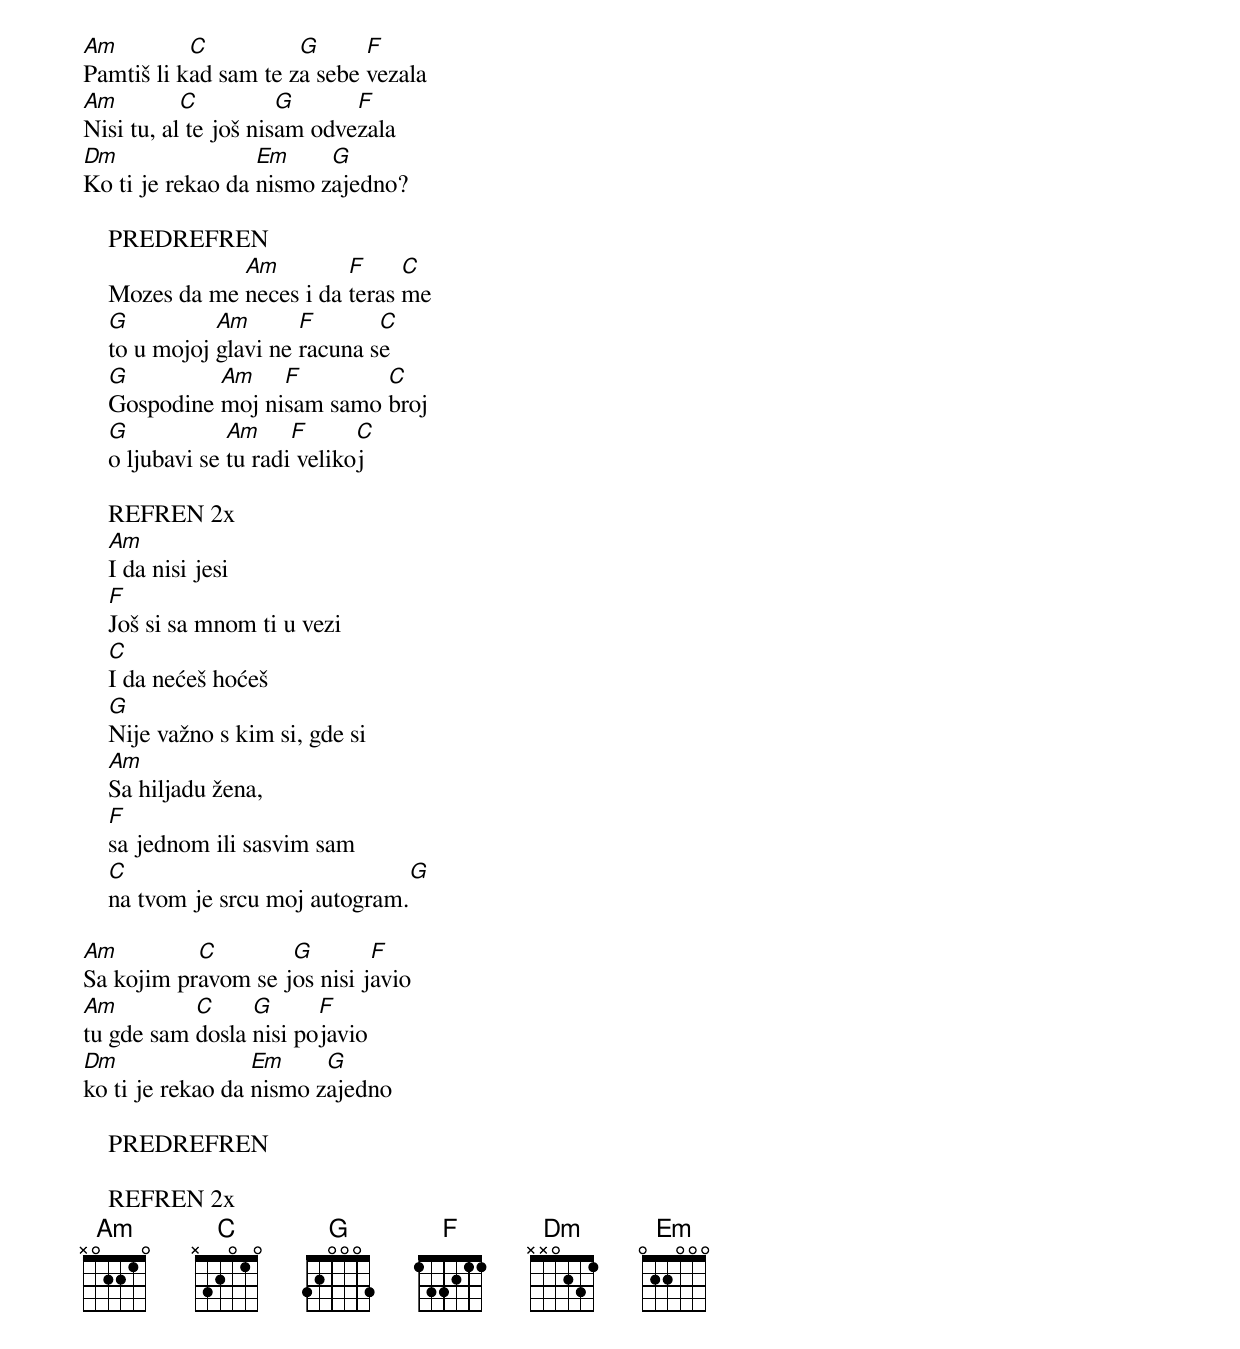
Am         C          G      F
Pamtiš li kad sam te za sebe vezala
Am         C          G      F
Nisi tu, al te još nisam odvezala
Dm                Em     G
Ko ti je rekao da nismo zajedno?

    PREDREFREN
                Am         F     C
    Mozes da me neces i da teras me
    G          Am       F       C
    to u mojoj glavi ne racuna se
    G         Am    F        C
    Gospodine moj nisam samo broj
    G            Am     F      C
    o ljubavi se tu radi velikoj

    REFREN 2x
    Am
    I da nisi jesi
    F
    Još si sa mnom ti u vezi
    C
    I da nećeš hoćeš
    G
    Nije važno s kim si, gde si
    Am
    Sa hiljadu žena,
    F
    sa jednom ili sasvim sam
    C                              G
    na tvom je srcu moj autogram.

Am         C        G        F
Sa kojim pravom se jos nisi javio
Am         C     G      F
tu gde sam dosla nisi pojavio
Dm                Em     G
ko ti je rekao da nismo zajedno

    PREDREFREN

    REFREN 2x
